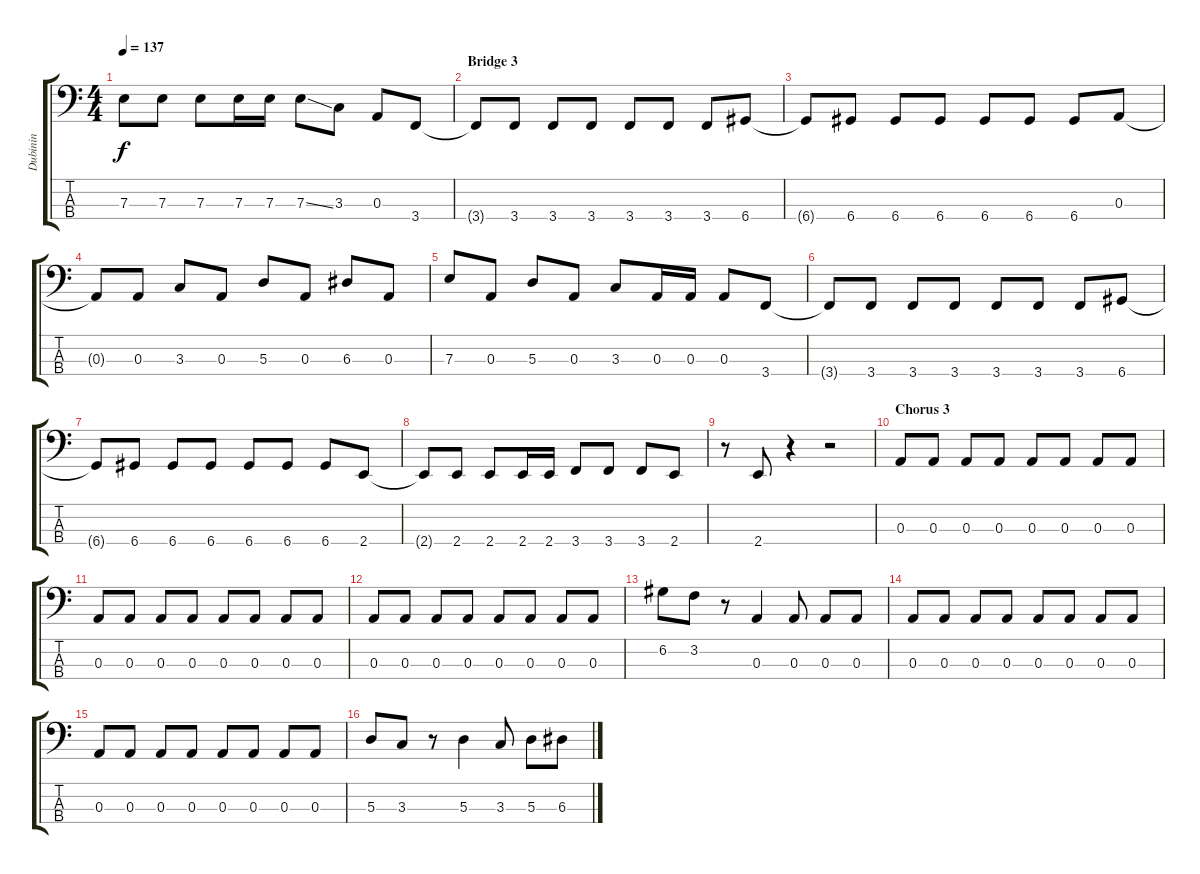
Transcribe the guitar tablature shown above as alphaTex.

\track ("Dubinin" "Dubinin") {instrument electricbassfinger}
\staff {score tabs}
\tuning (G2 D2 A1 D1) {hide}
\ts (4 4)
\tempo 137
\clef f4
\ks c
7.3{t}.8{dy f} 7.3.8 7.3.8 7.3.16 7.3.16 7.3{ss}.8 3.3.8 0.3.8 3.4.8 |
\section ("" "Bridge 3")
3.4{t}.8 3.4.8 3.4.8 3.4.8 3.4.8 3.4.8 3.4.8 6.4.8 |
6.4{t}.8 6.4.8 6.4.8 6.4.8 6.4.8 6.4.8 6.4.8 0.3.8 |
0.3{t}.8 0.3.8 3.3.8 0.3.8 5.3.8 0.3.8 6.3.8 0.3.8 |
7.3.8 0.3.8 5.3.8 0.3.8 3.3.8 0.3.16 0.3.16 0.3.8 3.4.8 |
3.4{t}.8 3.4.8 3.4.8 3.4.8 3.4.8 3.4.8 3.4.8 6.4.8 |
6.4{t}.8 6.4.8 6.4.8 6.4.8 6.4.8 6.4.8 6.4.8 2.4.8 |
2.4{t}.8 2.4.8 2.4.8 2.4.16 2.4.16 3.4.8 3.4.8 3.4.8 2.4.8 |
r.8 2.4.8 r.4 r.2 |
\section ("" "Chorus 3")
0.3.8 0.3.8 0.3.8 0.3.8 0.3.8 0.3.8 0.3.8 0.3.8 |
0.3.8 0.3.8 0.3.8 0.3.8 0.3.8 0.3.8 0.3.8 0.3.8 |
0.3.8 0.3.8 0.3.8 0.3.8 0.3.8 0.3.8 0.3.8 0.3.8 |
6.2.8 3.2.8 r.8 0.3.4 0.3.8 0.3.8 0.3.8 |
0.3.8 0.3.8 0.3.8 0.3.8 0.3.8 0.3.8 0.3.8 0.3.8 |
0.3.8 0.3.8 0.3.8 0.3.8 0.3.8 0.3.8 0.3.8 0.3.8 |
5.3.8 3.3.8 r.8 5.3.4 3.3.8 5.3.8 6.3.8
